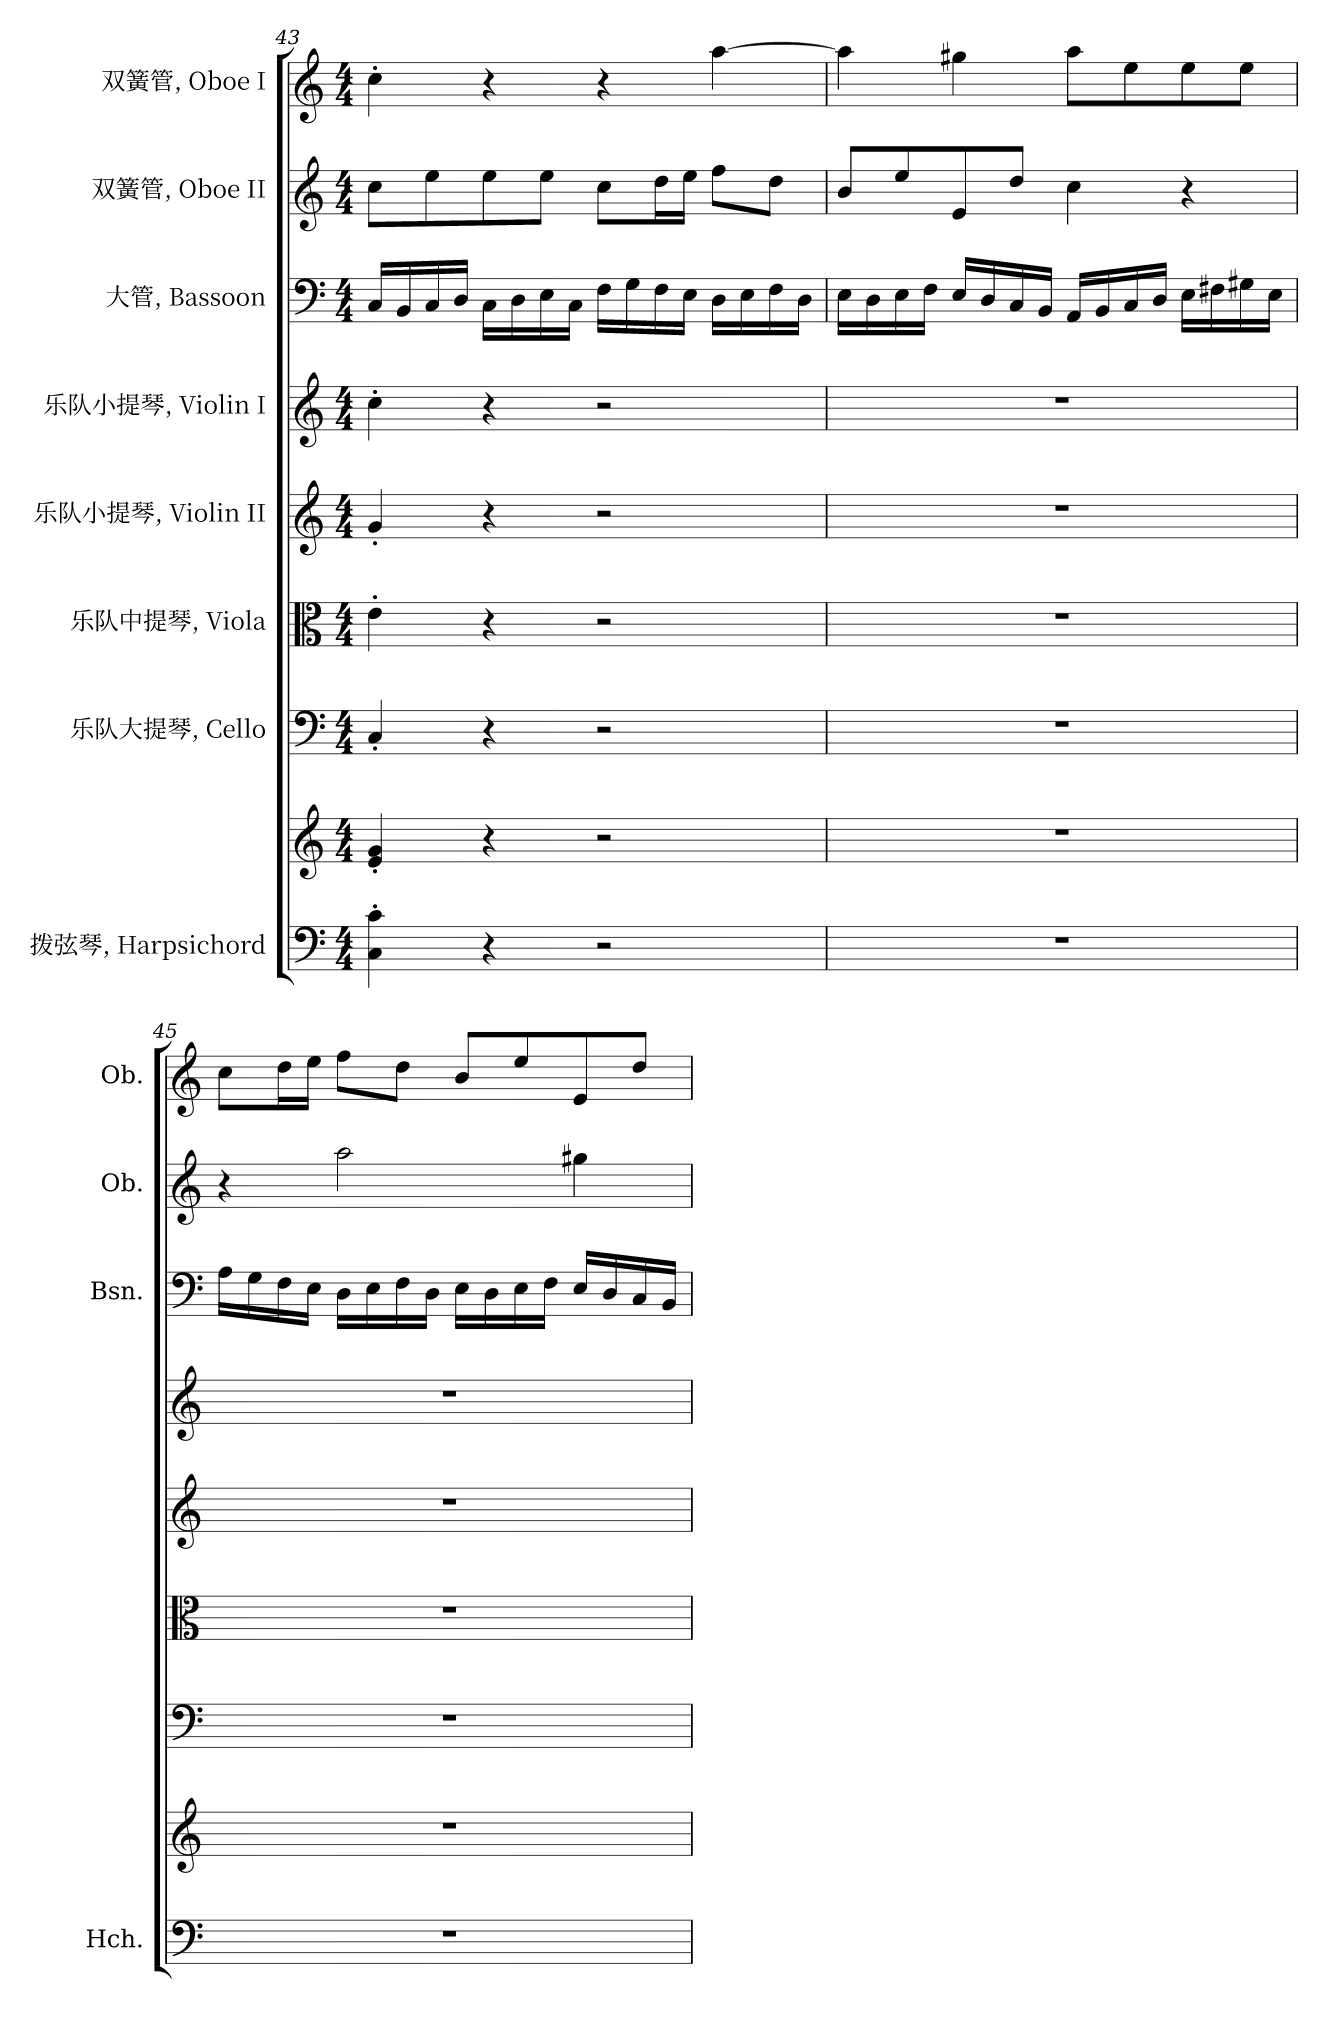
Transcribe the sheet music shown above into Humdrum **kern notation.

**kern	**kern	**kern	**kern	**kern	**kern	**kern	**kern	**kern
*part8	*part8	*part7	*part6	*part5	*part4	*part3	*part2	*part1
*staff9	*staff8	*staff7	*staff6	*staff5	*staff4	*staff3	*staff2	*staff1
*I"拨弦琴, Harpsichord	*	*I"乐队大提琴, Cello	*I"乐队中提琴, Viola	*I"乐队小提琴, Violin II	*I"乐队小提琴, Violin I	*I"大管, Bassoon	*I"双簧管, Oboe II	*I"双簧管, Oboe I
*I'Hch.	*	*	*	*	*	*I'Bsn.	*I'Ob.	*I'Ob.
*clefF4	*clefG2	*clefF4	*clefC3	*clefG2	*clefG2	*clefF4	*clefG2	*clefG2
*k[]	*k[]	*k[]	*k[]	*k[]	*k[]	*k[]	*k[]	*k[]
*M4/4	*M4/4	*M4/4	*M4/4	*M4/4	*M4/4	*M4/4	*M4/4	*M4/4
=43	=43	=43	=43	=43	=43	=43	=43	=43
4C\' 4c\'	4e/' 4g/'	4C'/	4e'\	4g'/	4cc'\	16C/LL	8cc\L	4cc'\
.	.	.	.	.	.	16BB/	.	.
.	.	.	.	.	.	16C/	8ee\	.
.	.	.	.	.	.	16D/JJ	.	.
4r	4r	4r	4r	4r	4r	16C\LL	8ee\	4r
.	.	.	.	.	.	16D\	.	.
.	.	.	.	.	.	16E\	8ee\J	.
.	.	.	.	.	.	16C\JJ	.	.
2r	2r	2r	2r	2r	2r	16F\LL	8cc\L	4r
.	.	.	.	.	.	16G\	.	.
.	.	.	.	.	.	16F\	16dd\L	.
.	.	.	.	.	.	16E\JJ	16ee\JJ	.
.	.	.	.	.	.	16D\LL	8ff\L	[4aa\
.	.	.	.	.	.	16E\	.	.
.	.	.	.	.	.	16F\	8dd\J	.
.	.	.	.	.	.	16D\JJ	.	.
!!LO:PB:g=z
=44	=44	=44	=44	=44	=44	=44	=44	=44
1r	1r	1r	1r	1r	1r	16E\LL	8b/L	4aa\]
.	.	.	.	.	.	16D\	.	.
.	.	.	.	.	.	16E\	8ee/	.
.	.	.	.	.	.	16F\JJ	.	.
.	.	.	.	.	.	16E/LL	8e/	4gg#X\
.	.	.	.	.	.	16D/	.	.
.	.	.	.	.	.	16C/	8dd/J	.
.	.	.	.	.	.	16BB/JJ	.	.
.	.	.	.	.	.	16AA/LL	4cc\	8aa\L
.	.	.	.	.	.	16BB/	.	.
.	.	.	.	.	.	16C/	.	8ee\
.	.	.	.	.	.	16D/JJ	.	.
.	.	.	.	.	.	16E\LL	4r	8ee\
.	.	.	.	.	.	16F#X\	.	.
.	.	.	.	.	.	16G#X\	.	8ee\J
.	.	.	.	.	.	16E\JJ	.	.
=45	=45	=45	=45	=45	=45	=45	=45	=45
1r	1r	1r	1r	1r	1r	16A\LL	4r	8cc\L
.	.	.	.	.	.	16G\	.	.
.	.	.	.	.	.	16F\	.	16dd\L
.	.	.	.	.	.	16E\JJ	.	16ee\JJ
.	.	.	.	.	.	16D\LL	2aa\	8ff\L
.	.	.	.	.	.	16E\	.	.
.	.	.	.	.	.	16F\	.	8dd\J
.	.	.	.	.	.	16D\JJ	.	.
.	.	.	.	.	.	16E\LL	.	8b/L
.	.	.	.	.	.	16D\	.	.
.	.	.	.	.	.	16E\	.	8ee/
.	.	.	.	.	.	16F\JJ	.	.
.	.	.	.	.	.	16E/LL	4gg#X\	8e/
.	.	.	.	.	.	16D/	.	.
.	.	.	.	.	.	16C/	.	8dd/J
.	.	.	.	.	.	16BB/JJ	.	.
=	=	=	=	=	=	=	=	=
*-	*-	*-	*-	*-	*-	*-	*-	*-
